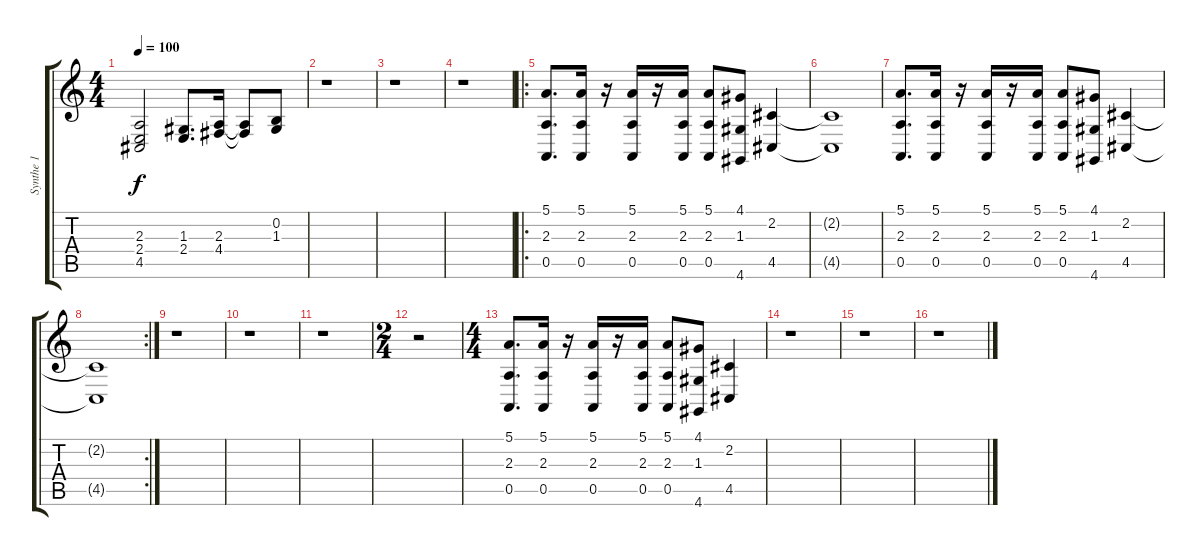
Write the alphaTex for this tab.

\track ("Synthe 1" "Synthe 1") {instrument xylophone}
\staff {score tabs}
\tuning (E4 B3 G3 D3 A2 E2) {hide}
\ts (4 4)
\tempo 100
\clef g2
\ks c
(2.3 2.4 4.5).2{dy f} (1.3 2.4).8{d} (2.3 4.4).16 (2.3{t} 4.4{t}).8 (0.2 1.3).8 |
r.1 |
r.1 |
r.1 |
\ro
(5.1 2.3 0.5).8{d instrument xylophone} (5.1 2.3 0.5).16 r.16 (5.1 2.3 0.5).16 r.16 (5.1 2.3 0.5).16 (5.1 2.3 0.5).8 (4.1 1.3 4.6).8 (2.2 4.5).4 |
(2.2{t} 4.5{t}).1 |
(5.1 2.3 0.5).8{d} (5.1 2.3 0.5).16 r.16 (5.1 2.3 0.5).16 r.16 (5.1 2.3 0.5).16 (5.1 2.3 0.5).8 (4.1 1.3 4.6).8 (2.2 4.5).4 |
\rc 2
(2.2{t} 4.5{t}).1 |
r.1 |
r.1 |
r.1 |
\ts (2 4)
r.2 |
\ts (4 4)
(5.1 2.3 0.5).8{d} (5.1 2.3 0.5).16 r.16 (5.1 2.3 0.5).16 r.16 (5.1 2.3 0.5).16 (5.1 2.3 0.5).8 (4.1 1.3 4.6).8 (2.2 4.5).4 |
r.1 |
r.1 |
r.1
